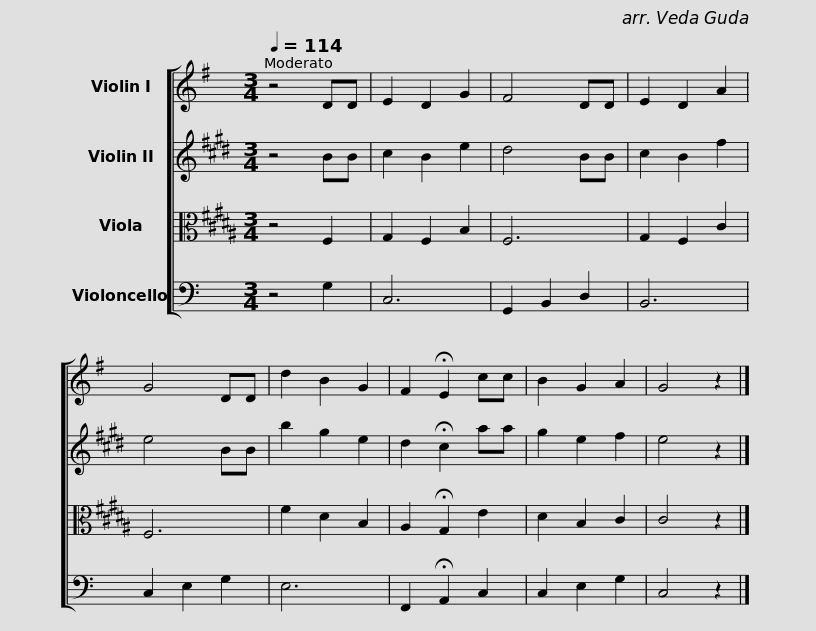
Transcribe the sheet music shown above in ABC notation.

X:1
%%score [ 1 2 3 4 ]
L:1/8
Q:1/4=114
M:3/4
I:linebreak $
K:G
V:1 treble
V:2 treble
V:3 alto
V:4 bass
V:1
 z4 DD | E2 D2 G2 | F4 DD | E2 D2 A2 | G4 DD | %5
 d2 B2 G2 | F2 !fermata!E2 cc | B2 G2 A2 | G4 z2 |] %9
V:2
[K:E] z4 BB | c2 B2 e2 | d4 BB | c2 B2 f2 | e4 BB | %5
 b2 g2 e2 | d2 !fermata!c2 aa | g2 e2 f2 | e4 z2 |] %9
V:3
[K:B] z4 F,2 | G,2 F,2 B,2 | F,6 | G,2 F,2 C2 | F,6 | %5
 F2 D2 B,2 | A,2 !fermata!G,2 E2 | D2 B,2 C2 | C4 z2 |] %9
V:4
[K:C] z4 G,2 | C,6 | G,,2 B,,2 D,2 | B,,6 | C,2 E,2 G,2 | %5
 E,6 | F,,2 !fermata!A,,2 C,2 | C,2 E,2 G,2 | C,4 z2 |] %9
